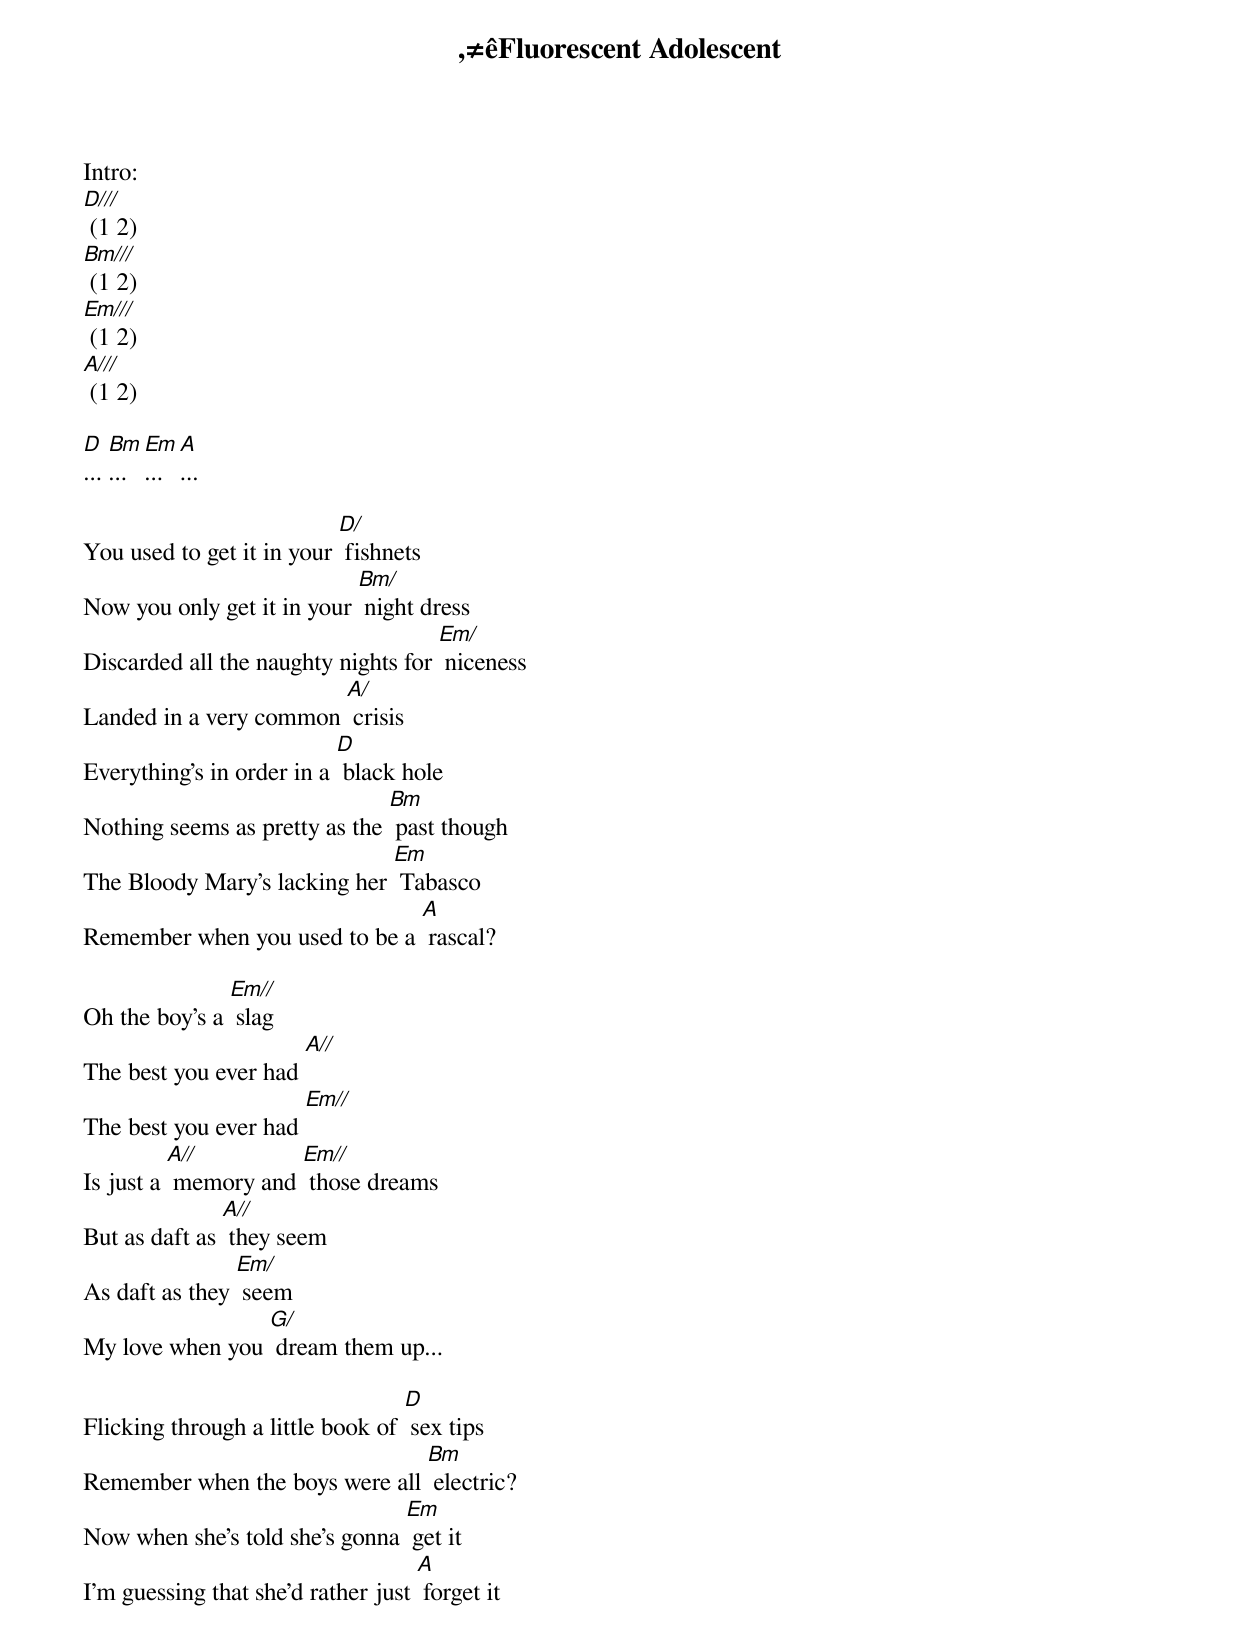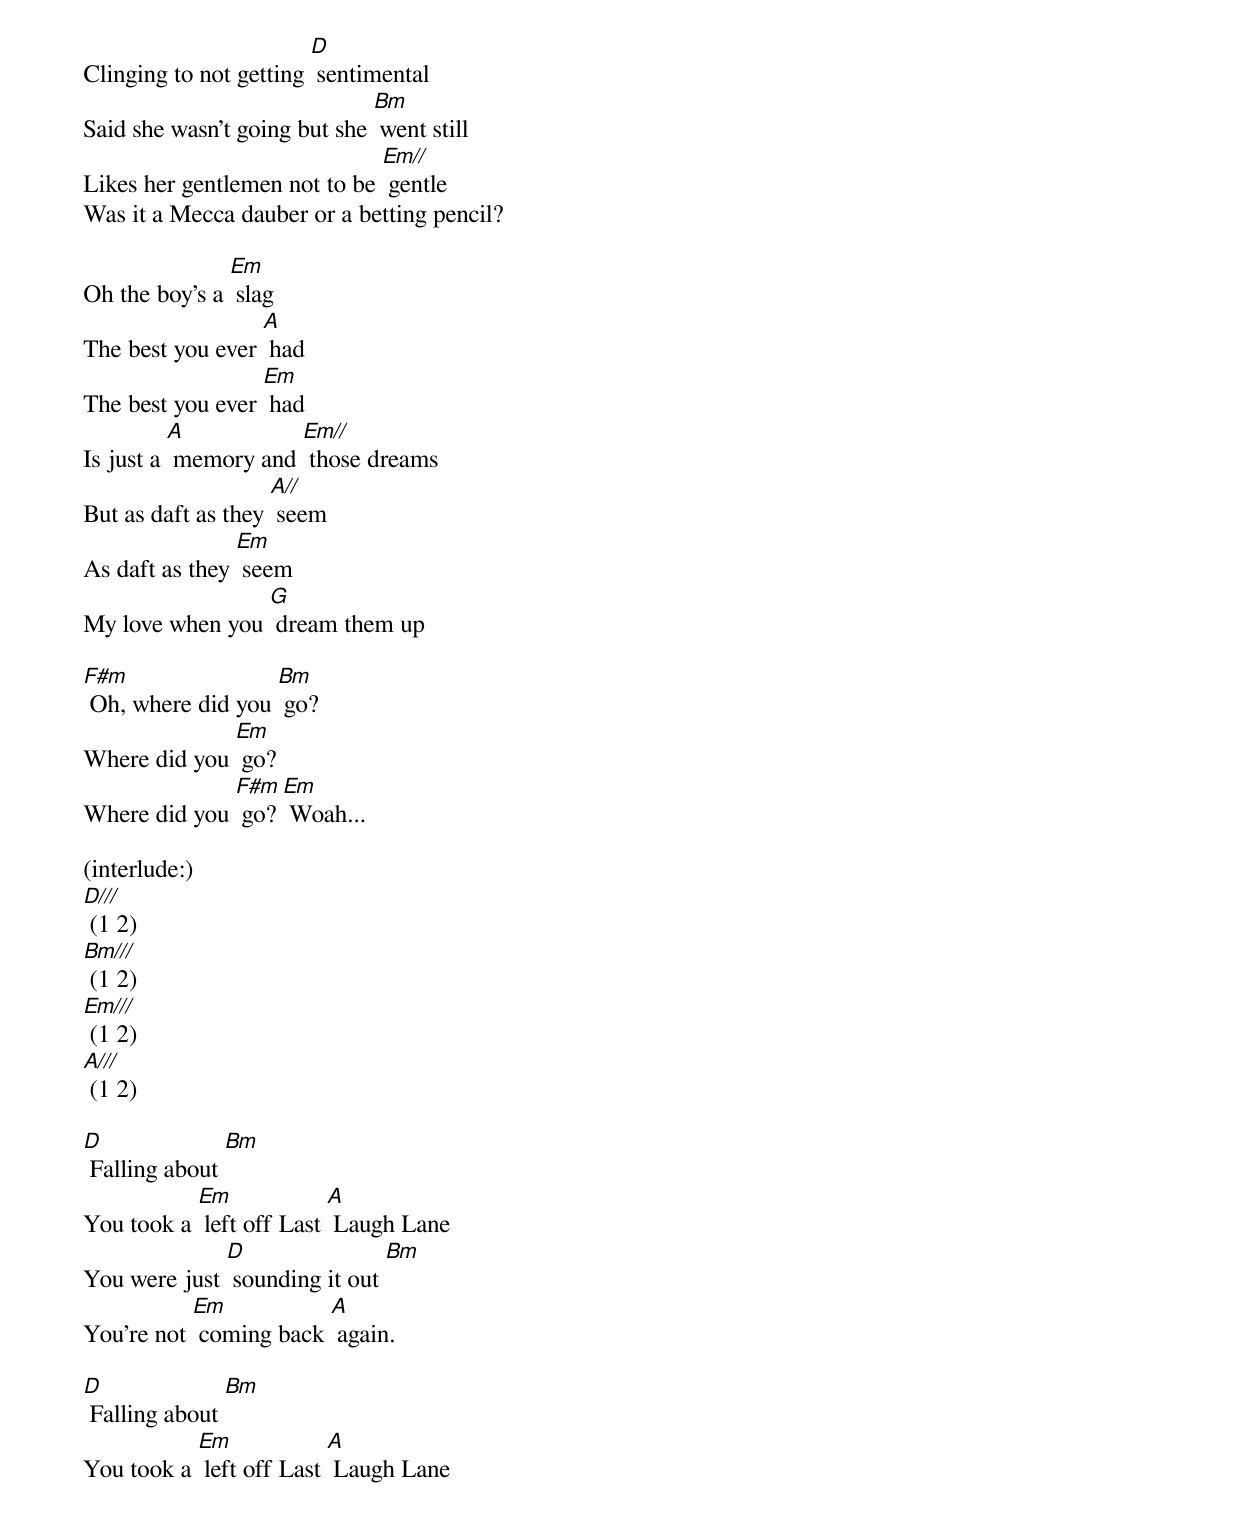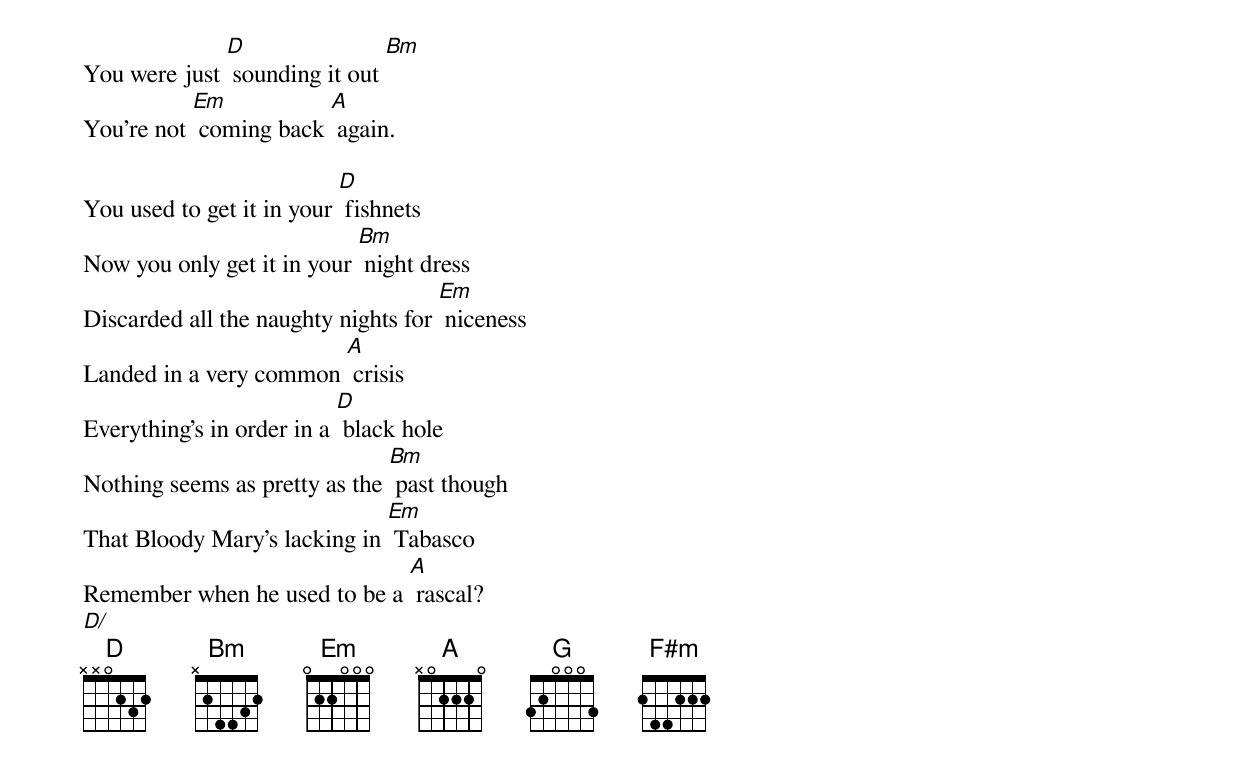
{t:‚≠êFluorescent Adolescent }
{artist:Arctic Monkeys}
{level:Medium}

Intro:
[D///] (1 2)
[Bm///] (1 2)
[Em///] (1 2)
[A///] (1 2)

[D]... [Bm]... [Em]... [A]...

You used to get it in your [D/] fishnets
Now you only get it in your [Bm/] night dress
Discarded all the naughty nights for [Em/] niceness
Landed in a very common [A/] crisis
Everything's in order in a [D] black hole
Nothing seems as pretty as the [Bm] past though
The Bloody Mary's lacking her [Em] Tabasco
Remember when you used to be a [A] rascal?

Oh the boy's a [Em//] slag
The best you ever had [A//]
The best you ever had [Em//]
Is just a [A//] memory and [Em//] those dreams
But as daft as [A//] they seem
As daft as they [Em/] seem
My love when you [G/] dream them up...

Flicking through a little book of [D] sex tips
Remember when the boys were all [Bm] electric?
Now when she's told she's gonna [Em] get it
I'm guessing that she'd rather just [A] forget it

Clinging to not getting [D] sentimental
Said she wasn't going but she [Bm] went still
Likes her gentlemen not to be [Em//] gentle
Was it a Mecca dauber or a betting pencil?

Oh the boy's a [Em] slag
The best you ever [A] had
The best you ever [Em] had
Is just a [A] memory and [Em//] those dreams
But as daft as they [A//] seem
As daft as they [Em] seem
My love when you [G] dream them up

[F#m] Oh, where did you [Bm] go?
Where did you [Em] go?
Where did you [F#m] go? [Em] Woah...

(interlude:)
[D///] (1 2)
[Bm///] (1 2)
[Em///] (1 2)
[A///] (1 2)

[D] Falling about [Bm]
You took a [Em] left off Last [A] Laugh Lane
You were just [D] sounding it out [Bm]
You're not [Em] coming back [A] again.

[D] Falling about [Bm]
You took a [Em] left off Last [A] Laugh Lane
You were just [D] sounding it out [Bm]
You're not [Em] coming back [A] again.

You used to get it in your [D] fishnets
Now you only get it in your [Bm] night dress
Discarded all the naughty nights for [Em] niceness
Landed in a very common [A] crisis
Everything's in order in a [D] black hole
Nothing seems as pretty as the [Bm] past though
That Bloody Mary's lacking in [Em] Tabasco
Remember when he used to be a [A] rascal?
[D/]
